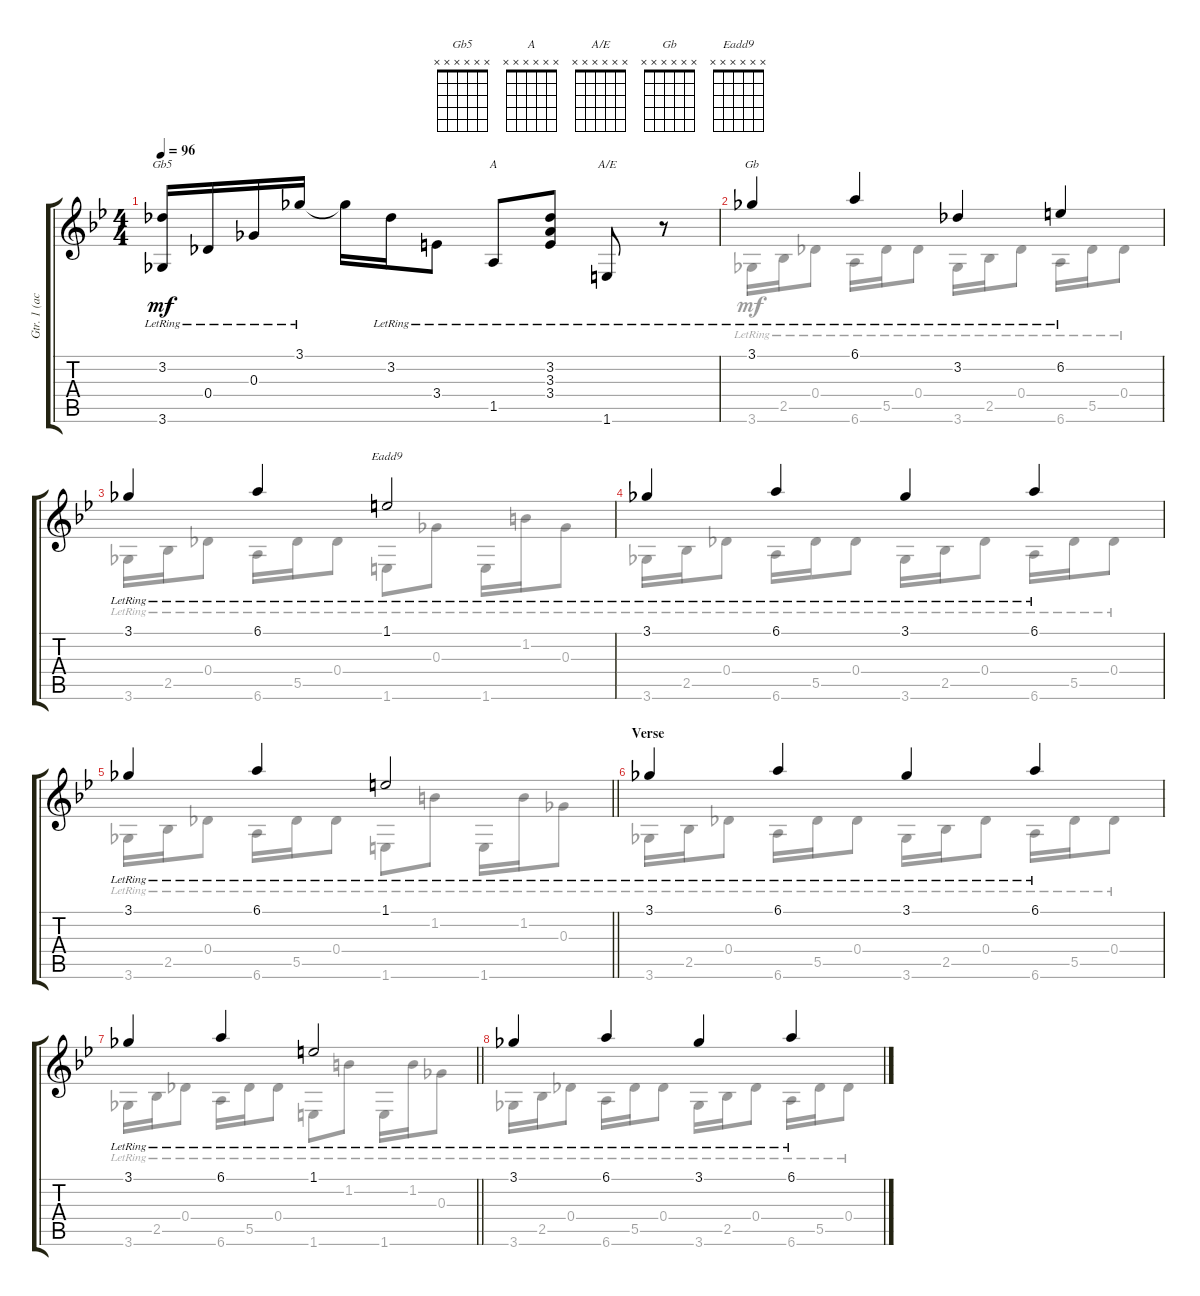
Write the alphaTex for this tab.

\track ("Gtr. 1 (acous.)" "Gtr. 1 (ac") {instrument acousticguitarsteel}
\staff {score tabs}
\tuning (Eb4 Bb3 Gb3 Db3 Ab2 Eb2) {hide}
\chord ("Gb5" x x x x x x)
\chord ("A" x x x x x x)
\chord ("A/E" x x x x x x)
\chord ("Gb" x x x x x x)
\chord ("Eadd9" x x x x x x)
\voice
\ts (4 4)
\tempo 96
\clef g2
\ks bb
(3.2{lr} 3.6{lr}).16{ch "Gb5" dy mf} 0.4{lr}.16 0.3{lr}.16 3.1{lr}.16 3.1{t}.16 3.2{lr}.16 3.4{lr}.8 1.5{lr}.8{ch "A"} (3.2{lr} 3.3{lr} 3.4{lr}).8 1.6{lr}.8{ch "A/E"} r.8 |
3.1{lr}.4{ch "Gb"} 6.1{lr}.4 3.2{lr}.4 6.2{lr}.4 |
3.1{lr}.4 6.1{lr}.4 1.1{lr}.2{ch "Eadd9"} |
3.1{lr}.4 6.1{lr}.4 3.1{lr}.4 6.1{lr}.4 |
\barLineRight lightlight
3.1{lr}.4 6.1{lr}.4 1.1{lr}.2 |
\section ("" "Verse")
3.1{lr}.4 6.1{lr}.4 3.1{lr}.4 6.1{lr}.4 |
\barLineRight lightlight
3.1{lr}.4 6.1{lr}.4 1.1{lr}.2 |
3.1{lr}.4 6.1{lr}.4 3.1{lr}.4 6.1{lr}.4
\voice
\clef g2
\ottava regular
\simile none
\ks bb
|
3.6{lr}.16 2.5{lr}.16 0.4{lr}.8 6.6{lr}.16 5.5{lr}.16 0.4{lr}.8 3.6{lr}.16 2.5{lr}.16 0.4{lr}.8 6.6{lr}.16 5.5{lr}.16 0.4{lr}.8 |
3.6{lr}.16 2.5{lr}.16 0.4{lr}.8 6.6{lr}.16 5.5{lr}.16 0.4{lr}.8 1.6{lr}.8 0.3{lr}.8 1.6{lr}.16 1.2{lr}.16 0.3{lr}.8 |
3.6{lr}.16 2.5{lr}.16 0.4{lr}.8 6.6{lr}.16 5.5{lr}.16 0.4{lr}.8 3.6{lr}.16 2.5{lr}.16 0.4{lr}.8 6.6{lr}.16 5.5{lr}.16 0.4{lr}.8 |
\barLineRight lightlight
3.6{lr}.16 2.5{lr}.16 0.4{lr}.8 6.6{lr}.16 5.5{lr}.16 0.4{lr}.8 1.6{lr}.8 1.2{lr}.8 1.6{lr}.16 1.2{lr}.16 0.3{lr}.8 |
3.6{lr}.16 2.5{lr}.16 0.4{lr}.8 6.6{lr}.16 5.5{lr}.16 0.4{lr}.8 3.6{lr}.16 2.5{lr}.16 0.4{lr}.8 6.6{lr}.16 5.5{lr}.16 0.4{lr}.8 |
\barLineRight lightlight
3.6{lr}.16 2.5{lr}.16 0.4{lr}.8 6.6{lr}.16 5.5{lr}.16 0.4{lr}.8 1.6{lr}.8 1.2{lr}.8 1.6{lr}.16 1.2{lr}.16 0.3{lr}.8 |
3.6{lr}.16 2.5{lr}.16 0.4{lr}.8 6.6{lr}.16 5.5{lr}.16 0.4{lr}.8 3.6{lr}.16 2.5{lr}.16 0.4{lr}.8 6.6{lr}.16 5.5{lr}.16 0.4{lr}.8
